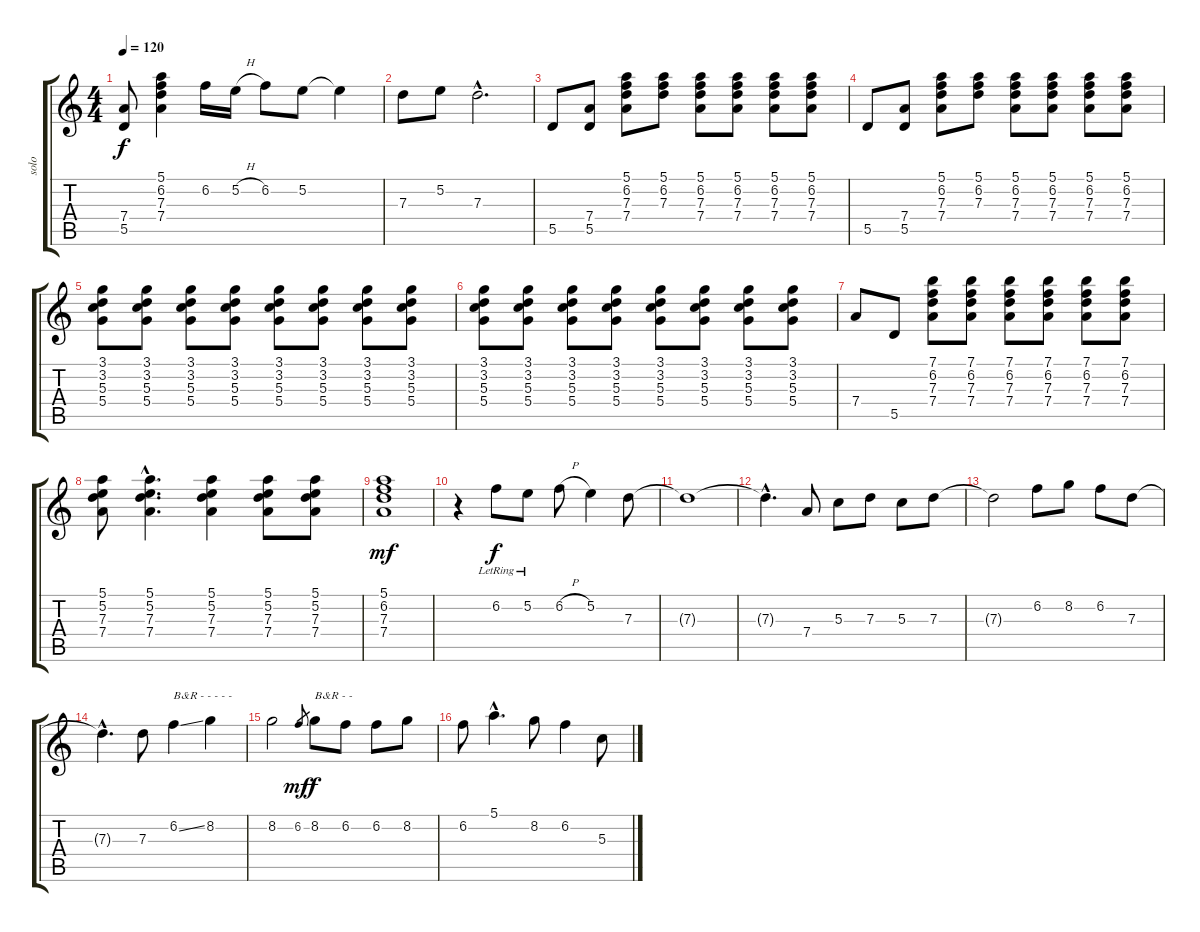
\track ("solo" "solo") {instrument electricguitarmuted}
\staff {score tabs}
\tuning (E4 B3 G3 D3 A2 E2) {hide}
\ts (4 4)
\tempo 120
\clef g2
\ks c
(7.4 5.5).8{dy f} (5.1 6.2 7.3 7.4).4 6.2.16 5.2{h}.16 6.2.8 5.2.8 5.2{t}.4 |
7.3.8 5.2.8 7.3{hac}.2{d} |
5.5.8 (7.4 5.5).8 (5.1 6.2 7.3 7.4).8 (5.1 6.2 7.3).8 (5.1 6.2 7.3 7.4).8 (5.1 6.2 7.3 7.4).8 (5.1 6.2 7.3 7.4).8 (5.1 6.2 7.3 7.4).8 |
5.5.8 (7.4 5.5).8 (5.1 6.2 7.3 7.4).8 (5.1 6.2 7.3).8 (5.1 6.2 7.3 7.4).8 (5.1 6.2 7.3 7.4).8 (5.1 6.2 7.3 7.4).8 (5.1 6.2 7.3 7.4).8 |
(3.1 3.2 5.3 5.4).8 (3.1 3.2 5.3 5.4).8 (3.1 3.2 5.3 5.4).8 (3.1 3.2 5.3 5.4).8 (3.1 3.2 5.3 5.4).8 (3.1 3.2 5.3 5.4).8 (3.1 3.2 5.3 5.4).8 (3.1 3.2 5.3 5.4).8 |
(3.1 3.2 5.3 5.4).8 (3.1 3.2 5.3 5.4).8 (3.1 3.2 5.3 5.4).8 (3.1 3.2 5.3 5.4).8 (3.1 3.2 5.3 5.4).8 (3.1 3.2 5.3 5.4).8 (3.1 3.2 5.3 5.4).8 (3.1 3.2 5.3 5.4).8 |
7.4.8 5.5.8 (7.1 6.2 7.3 7.4).8 (7.1 6.2 7.3 7.4).8 (7.1 6.2 7.3 7.4).8 (7.1 6.2 7.3 7.4).8 (7.1 6.2 7.3 7.4).8 (7.1 6.2 7.3 7.4).8 |
(5.1 5.2 7.3 7.4).8 (5.1{hac} 5.2{hac} 7.3{hac} 7.4{hac}).4{d} (5.1 5.2 7.3 7.4).4 (5.1 5.2 7.3 7.4).8 (5.1 5.2 7.3 7.4).8 |
(5.1 6.2 7.3 7.4).1{dy mf} |
r.4 6.2{lr}.8{dy f volume 12 instrument electricguitarjazz} 5.2{lr}.8 6.2{h}.8 5.2.4 7.3.8 |
7.3{t}.1 |
7.3{hac t}.4{d} 7.4.8 5.3.8 7.3.8 5.3.8 7.3.8 |
7.3{t}.2 6.2.8 8.2.8 6.2.8 7.3.8 |
7.3{hac t}.4{d} 7.3.8 6.2{ss}.4{txt "B&R - - - - -"} 8.2.4 |
8.2.2 6.2.8{gr dy mf} 8.2.8{txt "B&R - - " dy f} 6.2.8 6.2.8 8.2.8 |
6.2.8 5.1{hac}.4{d} 8.2.8 6.2.4 5.3.8
